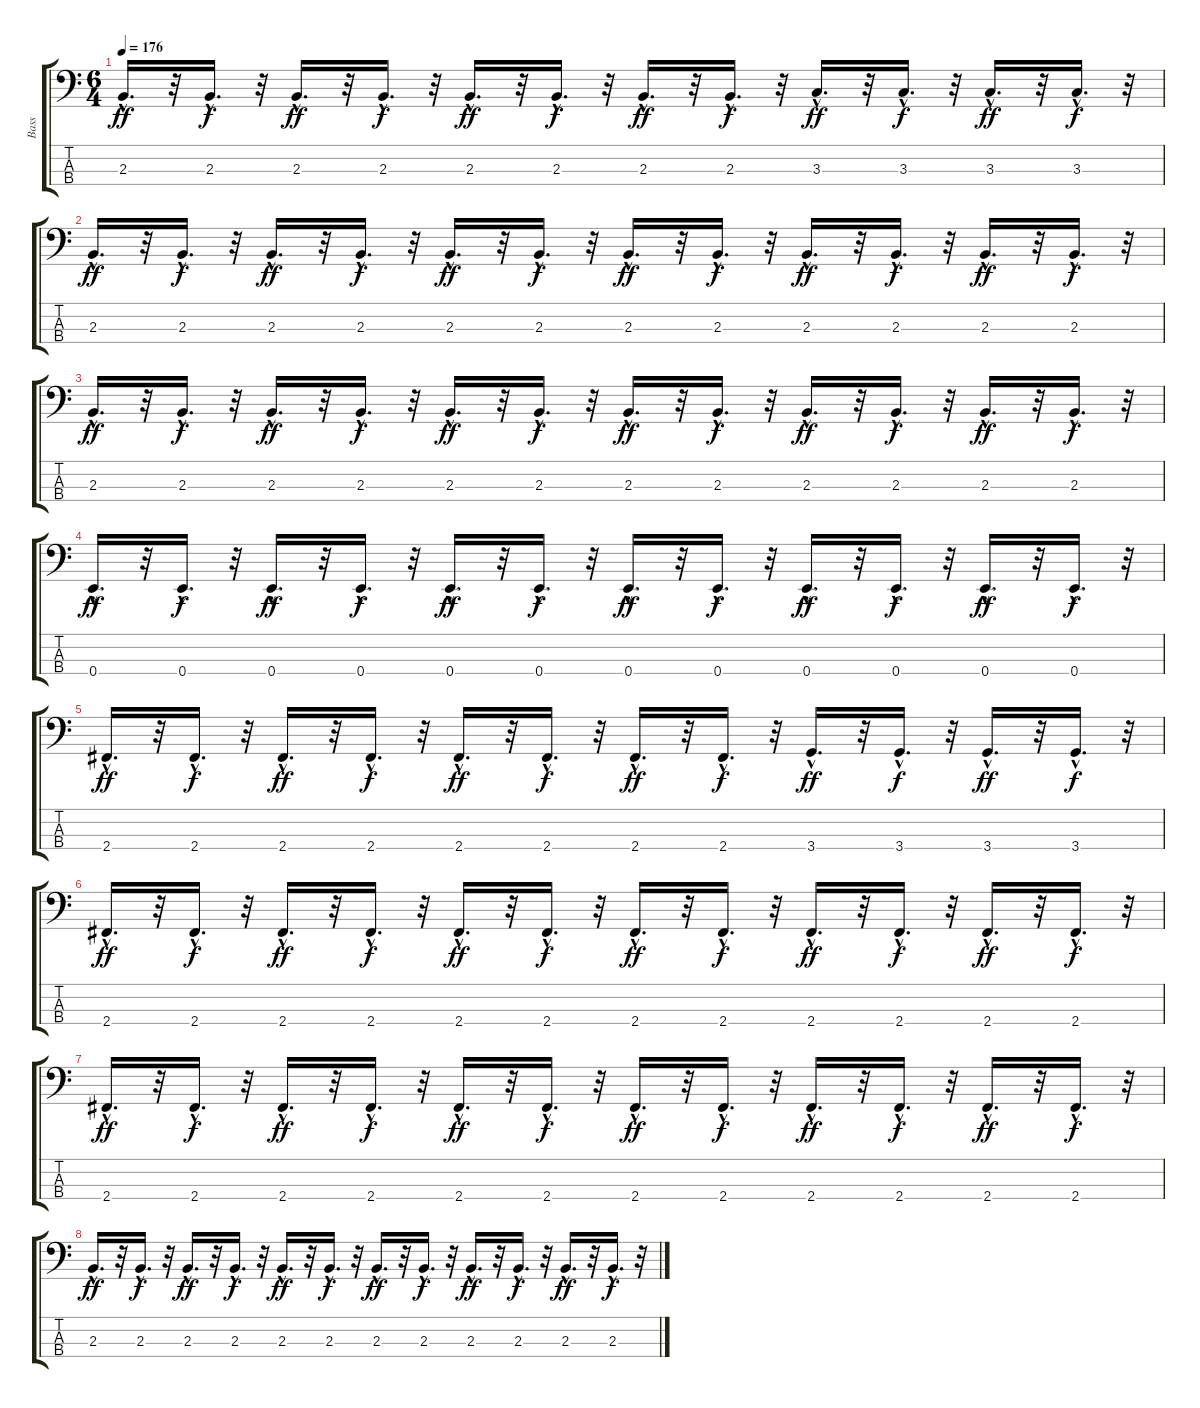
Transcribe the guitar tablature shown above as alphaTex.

\track ("Bass" "Bass") {instrument electricbassfinger}
\staff {score tabs}
\tuning (G2 D2 A1 E1) {hide}
\ts (6 4)
\tempo 176
\clef f4
\ks c
2.3{hac}.16{d dy ff} r.32 2.3{hac}.16{d dy f} r.32 2.3{hac}.16{d dy ff} r.32 2.3{hac}.16{d dy f} r.32 2.3{hac}.16{d dy ff} r.32 2.3{hac}.16{d dy f} r.32 2.3{hac}.16{d dy ff} r.32 2.3{hac}.16{d dy f} r.32 3.3{hac}.16{d dy ff} r.32 3.3{hac}.16{d dy f} r.32 3.3{hac}.16{d dy ff} r.32 3.3{hac}.16{d dy f} r.32 |
2.3{hac}.16{d dy ff} r.32 2.3{hac}.16{d dy f} r.32 2.3{hac}.16{d dy ff} r.32 2.3{hac}.16{d dy f} r.32 2.3{hac}.16{d dy ff} r.32 2.3{hac}.16{d dy f} r.32 2.3{hac}.16{d dy ff} r.32 2.3{hac}.16{d dy f} r.32 2.3{hac}.16{d dy ff} r.32 2.3{hac}.16{d dy f} r.32 2.3{hac}.16{d dy ff} r.32 2.3{hac}.16{d dy f} r.32 |
2.3{hac}.16{d dy ff} r.32 2.3{hac}.16{d dy f} r.32 2.3{hac}.16{d dy ff} r.32 2.3{hac}.16{d dy f} r.32 2.3{hac}.16{d dy ff} r.32 2.3{hac}.16{d dy f} r.32 2.3{hac}.16{d dy ff} r.32 2.3{hac}.16{d dy f} r.32 2.3{hac}.16{d dy ff} r.32 2.3{hac}.16{d dy f} r.32 2.3{hac}.16{d dy ff} r.32 2.3{hac}.16{d dy f} r.32 |
0.4{hac}.16{d dy ff} r.32 0.4{hac}.16{d dy f} r.32 0.4{hac}.16{d dy ff} r.32 0.4{hac}.16{d dy f} r.32 0.4{hac}.16{d dy ff} r.32 0.4{hac}.16{d dy f} r.32 0.4{hac}.16{d dy ff} r.32 0.4{hac}.16{d dy f} r.32 0.4{hac}.16{d dy ff} r.32 0.4{hac}.16{d dy f} r.32 0.4{hac}.16{d dy ff} r.32 0.4{hac}.16{d dy f} r.32 |
2.4{hac}.16{d dy ff} r.32 2.4{hac}.16{d dy f} r.32 2.4{hac}.16{d dy ff} r.32 2.4{hac}.16{d dy f} r.32 2.4{hac}.16{d dy ff} r.32 2.4{hac}.16{d dy f} r.32 2.4{hac}.16{d dy ff} r.32 2.4{hac}.16{d dy f} r.32 3.4{hac}.16{d dy ff} r.32 3.4{hac}.16{d dy f} r.32 3.4{hac}.16{d dy ff} r.32 3.4{hac}.16{d dy f} r.32 |
2.4{hac}.16{d dy ff} r.32 2.4{hac}.16{d dy f} r.32 2.4{hac}.16{d dy ff} r.32 2.4{hac}.16{d dy f} r.32 2.4{hac}.16{d dy ff} r.32 2.4{hac}.16{d dy f} r.32 2.4{hac}.16{d dy ff} r.32 2.4{hac}.16{d dy f} r.32 2.4{hac}.16{d dy ff} r.32 2.4{hac}.16{d dy f} r.32 2.4{hac}.16{d dy ff} r.32 2.4{hac}.16{d dy f} r.32 |
2.4{hac}.16{d dy ff} r.32 2.4{hac}.16{d dy f} r.32 2.4{hac}.16{d dy ff} r.32 2.4{hac}.16{d dy f} r.32 2.4{hac}.16{d dy ff} r.32 2.4{hac}.16{d dy f} r.32 2.4{hac}.16{d dy ff} r.32 2.4{hac}.16{d dy f} r.32 2.4{hac}.16{d dy ff} r.32 2.4{hac}.16{d dy f} r.32 2.4{hac}.16{d dy ff} r.32 2.4{hac}.16{d dy f} r.32 |
2.3{hac}.16{d dy ff} r.32 2.3{hac}.16{d dy f} r.32 2.3{hac}.16{d dy ff} r.32 2.3{hac}.16{d dy f} r.32 2.3{hac}.16{d dy ff} r.32 2.3{hac}.16{d dy f} r.32 2.3{hac}.16{d dy ff} r.32 2.3{hac}.16{d dy f} r.32 2.3{hac}.16{d dy ff} r.32 2.3{hac}.16{d dy f} r.32 2.3{hac}.16{d dy ff} r.32 2.3{hac}.16{d dy f} r.32
